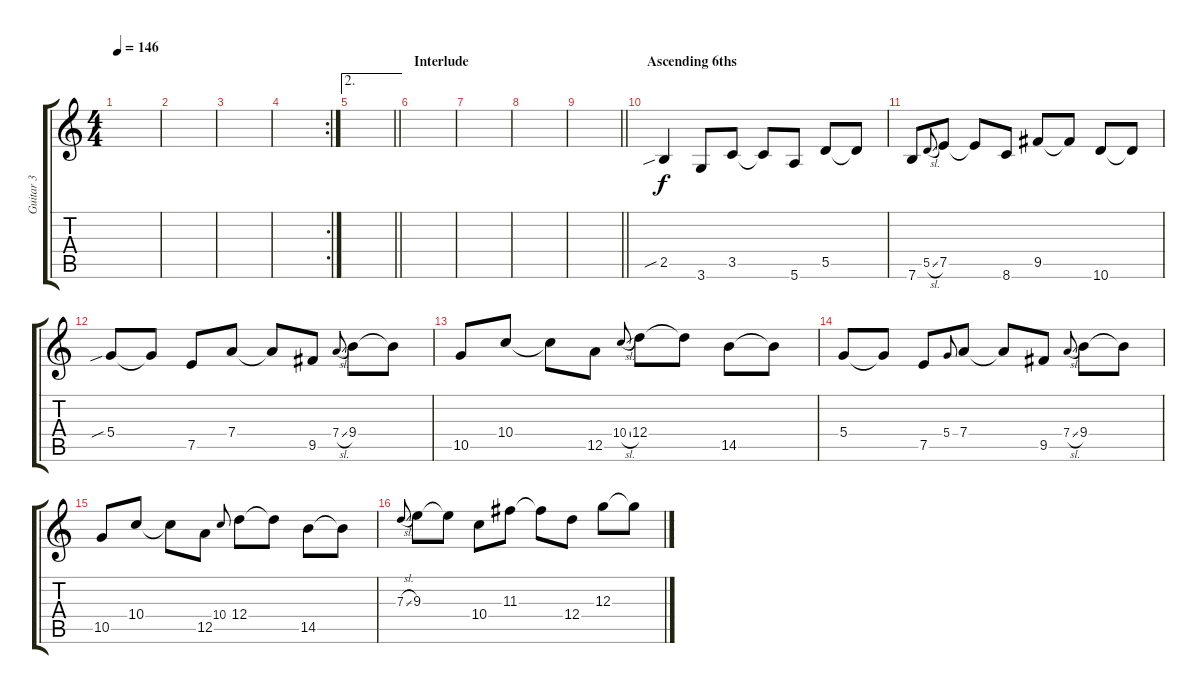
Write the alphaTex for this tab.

\track ("Guitar 3" "Guitar 3") {instrument overdrivenguitar}
\staff {score tabs}
\tuning (E4 B3 G3 D3 A2 E2) {hide}
\ts (4 4)
\tempo 146
\clef g2
\ks c
|
|
|
\rc 2
|
\ae 2
\barLineRight lightlight
|
\section ("" "Interlude")
|
|
|
\barLineRight lightlight
|
\section ("" "Ascending 6ths")
2.5{sib}.4 3.6.8 3.5.8 3.5{t}.8 5.6.8 5.5.8 5.5{t}.8 |
7.6.8 5.5{sl}.8{gr onbeat} 7.5.8 7.5{t}.8 8.6.8 9.5.8 9.5{t}.8 10.6.8 10.6{t}.8 |
5.4{sib}.8 5.4{t}.8 7.5.8 7.4.8 7.4{t}.8 9.5.8 7.4{sl}.8{gr onbeat} 9.4.8 9.4{t}.8 |
10.5.8 10.4.8 10.4{t}.8 12.5.8 10.4{sl}.8{gr onbeat} 12.4.8 12.4{t}.8 14.5.8 14.5{t}.8 |
5.4.8 5.4{t}.8 7.5.8 5.4.8{gr onbeat} 7.4.8 7.4{t}.8 9.5.8 7.4{sl}.8{gr onbeat} 9.4.8 9.4{t}.8 |
10.5.8 10.4.8 10.4{t}.8 12.5.8 10.4.8{gr onbeat} 12.4.8 12.4{t}.8 14.5.8 14.5{t}.8 |
7.3{sl}.8{gr onbeat} 9.3.8 9.3{t}.8 10.4.8 11.3.8 11.3{t}.8 12.4.8 12.3.8 12.3{t}.8
